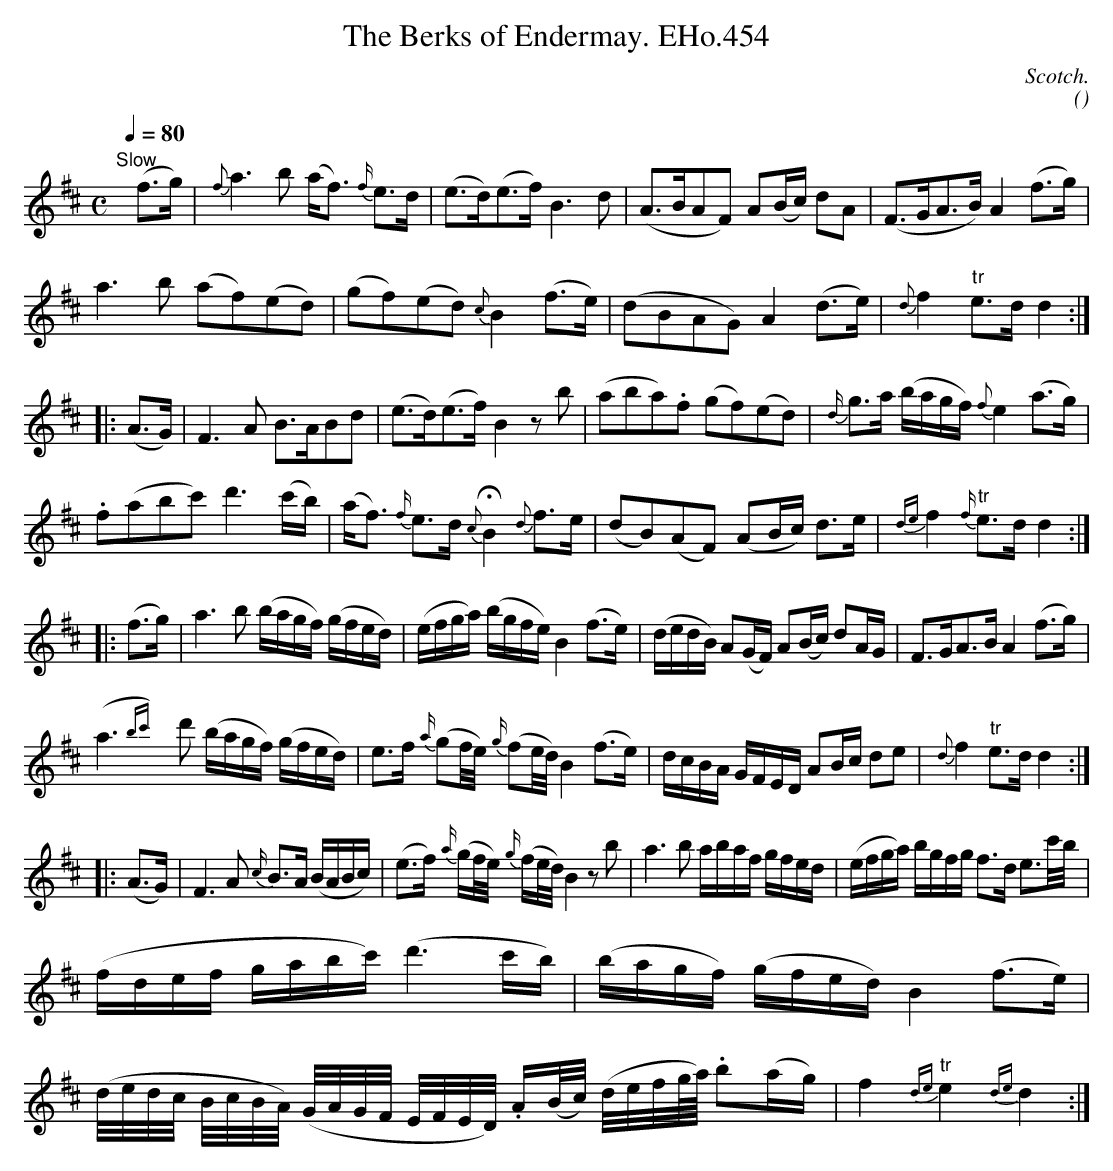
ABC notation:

X:1
T:Berks of Endermay. EHo.454, The
C:Scotch.
M:C
L:1/8
Q:1/4=80
C:
O:
K:D
"Slow"y(f>g) | {f}a3b (a<f) {f/}e>d | (e>d)(e>f) B3d| (A>BAF) A(B/c/) dA | (F>GA>B) A2 (f>g) |
a3b (af)(ed) | (gf)(ed){c}B2(f>e) | (dBAG) A2 (d>e) | {d}f2"tr"e>d d2 :|
|:(A>G) | F3A B>ABd | (e>d)(e>f) B2zb | (aba).f (gf)(ed) | {d/}g>a (b/a/g/f/) {f}e2(a>g) |
.f(abc') d'3 (c'/b/) | (a<f) {f/}e>d {c}!fermata!B2 {d}f>e | (dB)(AF) (AB/c/) d>e | {de}f2 {f/}"tr"e>d d2 :|
|: (f>g) | a3b (b/a/g/f/) (g/f/e/d/) | (e/f/g/a/) (b/g/f/e/) B2(f>e) | (d/e/d/B/) A(G/F/) A(B/c/) dA/G/ | F>GA>B A2(f>g) |
(a3{bc'})yd' (b/a/g/f/) (g/f/e/d/) | e>f {a/}(gf//e//) {g/}(fe//d//) B2 (f>e) | d/c/B/A/ G/F/E/D/ AB/c/ de | {d}f2"tr"e>d d2 :|
|: (A>G) | F3A {c/}B>A (B/A/B/c/) | (e>f) {a/}(g/f//e//) {g/}(f/e//d//) B2z b | a3b a/b/a/f/ g/f/e/d/ | (e/f/g/a/) b/g/f/g/ f>d e3/c'//b// |
(f/d/e/f/ g/a/b/c'/) (d'3c'/b/) | (b/a/g/f/)  (g/f/e/d/) B2(f>e) |
(d//e//d//c// B//c//B//A//) (G//A//G//F// E//F//E//D//) .A/(B//c//) (d//e//f//g///a///) .b(a/g/) | f2{de}"tr"e2{de}d2 :|
